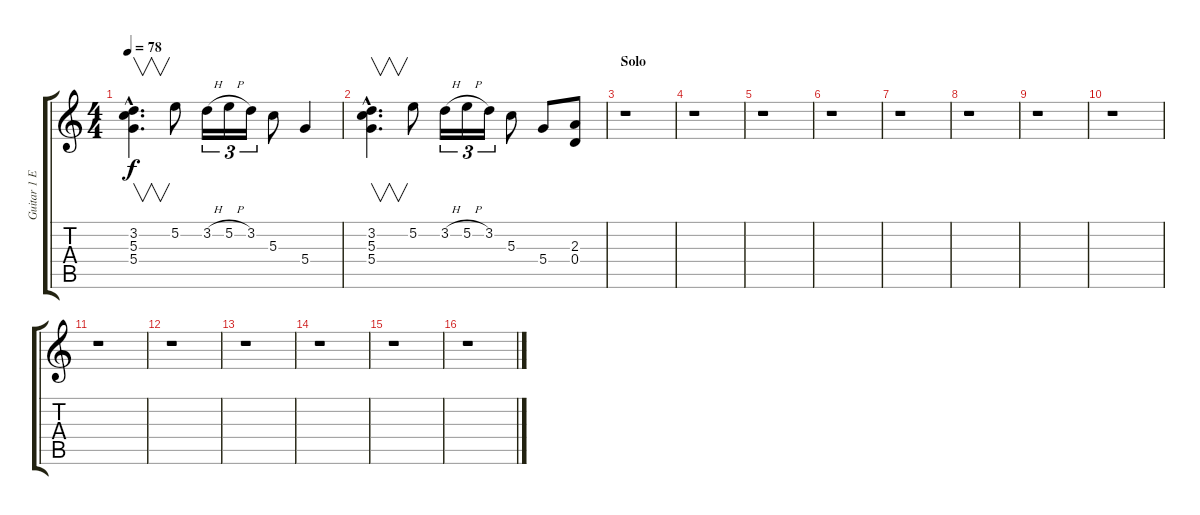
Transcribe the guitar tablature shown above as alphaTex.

\track ("Guitar 1 Electric Jazz Guitar (Lead)" "Guitar 1 E") {instrument electricguitarjazz}
\staff {score tabs}
\tuning (E4 B3 G3 D3 A2 E2) {hide}
\ts (4 4)
\tempo 78
\clef g2
\ks c
(3.2{hac} 5.3{hac} 5.4{hac}).4{v d dy f} 5.2.8 3.2{h}.16{tu (3 2)} 5.2{h}.16{tu (3 2)} 3.2.16{tu (3 2)} 5.3.8 5.4.4 |
(3.2{hac} 5.3{hac} 5.4{hac}).4{v d} 5.2.8 3.2{h}.16{tu (3 2)} 5.2{h}.16{tu (3 2)} 3.2.16{tu (3 2)} 5.3.8 5.4.8 (2.3 0.4).8 |
\section ("" "Solo")
r.1 |
r.1 |
r.1 |
r.1 |
r.1 |
r.1 |
r.1 |
r.1 |
r.1 |
r.1 |
r.1 |
r.1 |
r.1 |
r.1
